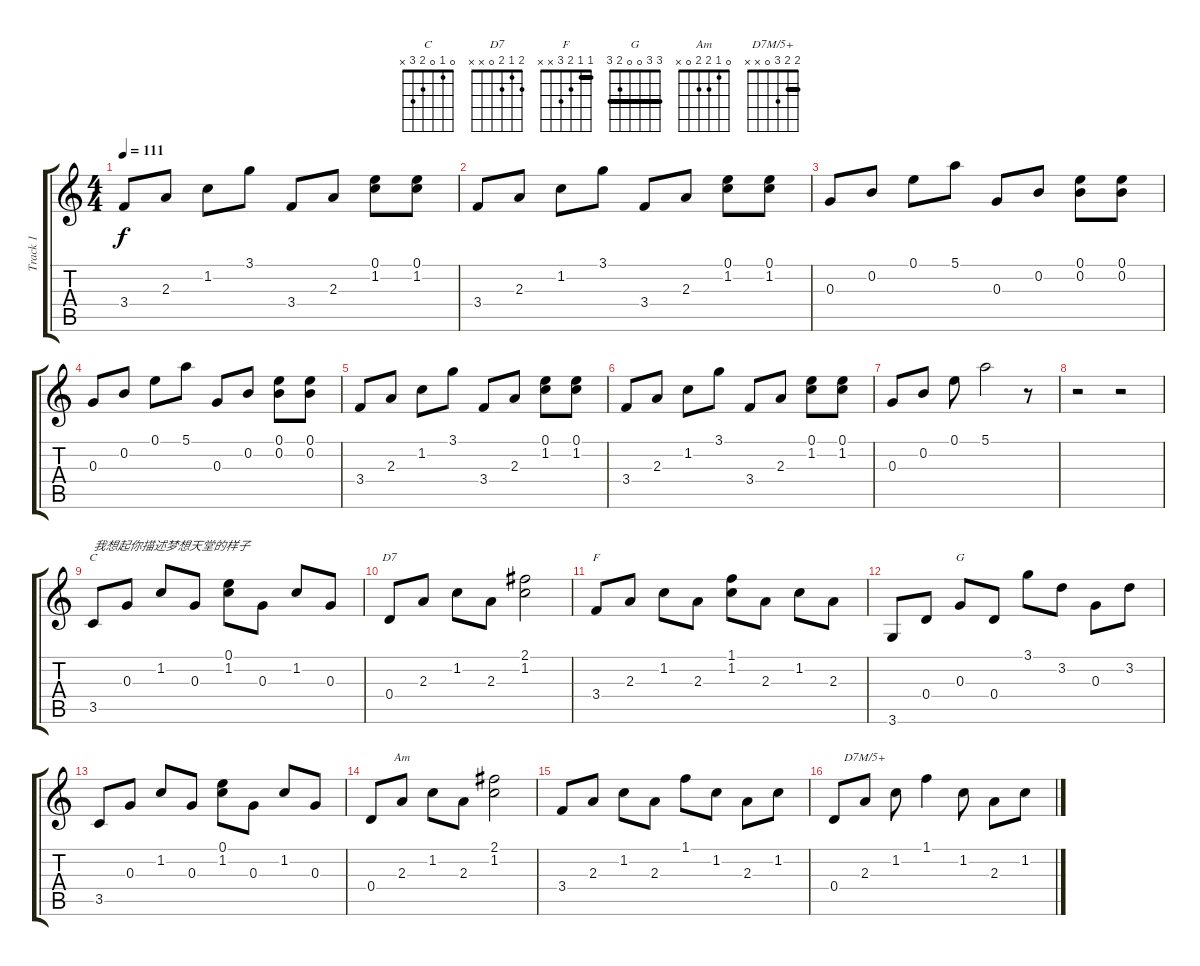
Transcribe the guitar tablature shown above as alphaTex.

\track ("Track 1" "Track 1") {instrument acousticguitarsteel}
\staff {score tabs}
\tuning (E4 B3 G3 D3 A2 E2) {hide}
\chord ("C" 0 1 0 2 3 x)
\chord ("D7" 2 1 2 0 x x)
\chord ("F" 1 1 2 3 x x) {barre 1}
\chord ("G" 3 3 0 0 2 3) {barre 3}
\chord ("Am" 0 1 2 2 0 x)
\chord ("D7M/5+" 2 2 3 0 x x) {barre 2}
\ts (4 4)
\tempo 111
\clef g2
\ks c
3.4.8{dy f instrument acousticguitarsteel} 2.3.8 1.2.8 3.1.8 3.4.8 2.3.8 (0.1 1.2).8 (0.1 1.2).8 |
3.4.8 2.3.8 1.2.8 3.1.8 3.4.8 2.3.8 (0.1 1.2).8 (0.1 1.2).8 |
0.3.8 0.2.8 0.1.8 5.1.8 0.3.8 0.2.8 (0.1 0.2).8 (0.1 0.2).8 |
0.3.8 0.2.8 0.1.8 5.1.8 0.3.8 0.2.8 (0.1 0.2).8 (0.1 0.2).8 |
3.4.8 2.3.8 1.2.8 3.1.8 3.4.8 2.3.8 (0.1 1.2).8 (0.1 1.2).8 |
3.4.8 2.3.8 1.2.8 3.1.8 3.4.8 2.3.8 (0.1 1.2).8 (0.1 1.2).8 |
0.3.8 0.2.8 0.1.8 5.1.2 r.8 |
r.2 r.2 |
3.5.8{ch "C" txt "我想起你描述梦想天堂的样子"} 0.3.8 1.2.8 0.3.8 (0.1 1.2).8 0.3.8 1.2.8 0.3.8 |
0.4.8{ch "D7"} 2.3.8 1.2.8 2.3.8 (2.1 1.2).2 |
3.4.8{ch "F"} 2.3.8 1.2.8 2.3.8 (1.1 1.2).8 2.3.8 1.2.8 2.3.8 |
3.6.8 0.4.8 0.3.8{ch "G"} 0.4.8 3.1.8 3.2.8 0.3.8 3.2.8 |
3.5.8 0.3.8 1.2.8 0.3.8 (0.1 1.2).8 0.3.8 1.2.8 0.3.8 |
0.4.8 2.3.8{ch "Am"} 1.2.8 2.3.8 (2.1 1.2).2 |
3.4.8 2.3.8 1.2.8 2.3.8 1.1.8 1.2.8 2.3.8 1.2.8 |
0.4.8 2.3.8{ch "D7M/5+"} 1.2.8 1.1.4 1.2.8 2.3.8 1.2.8
